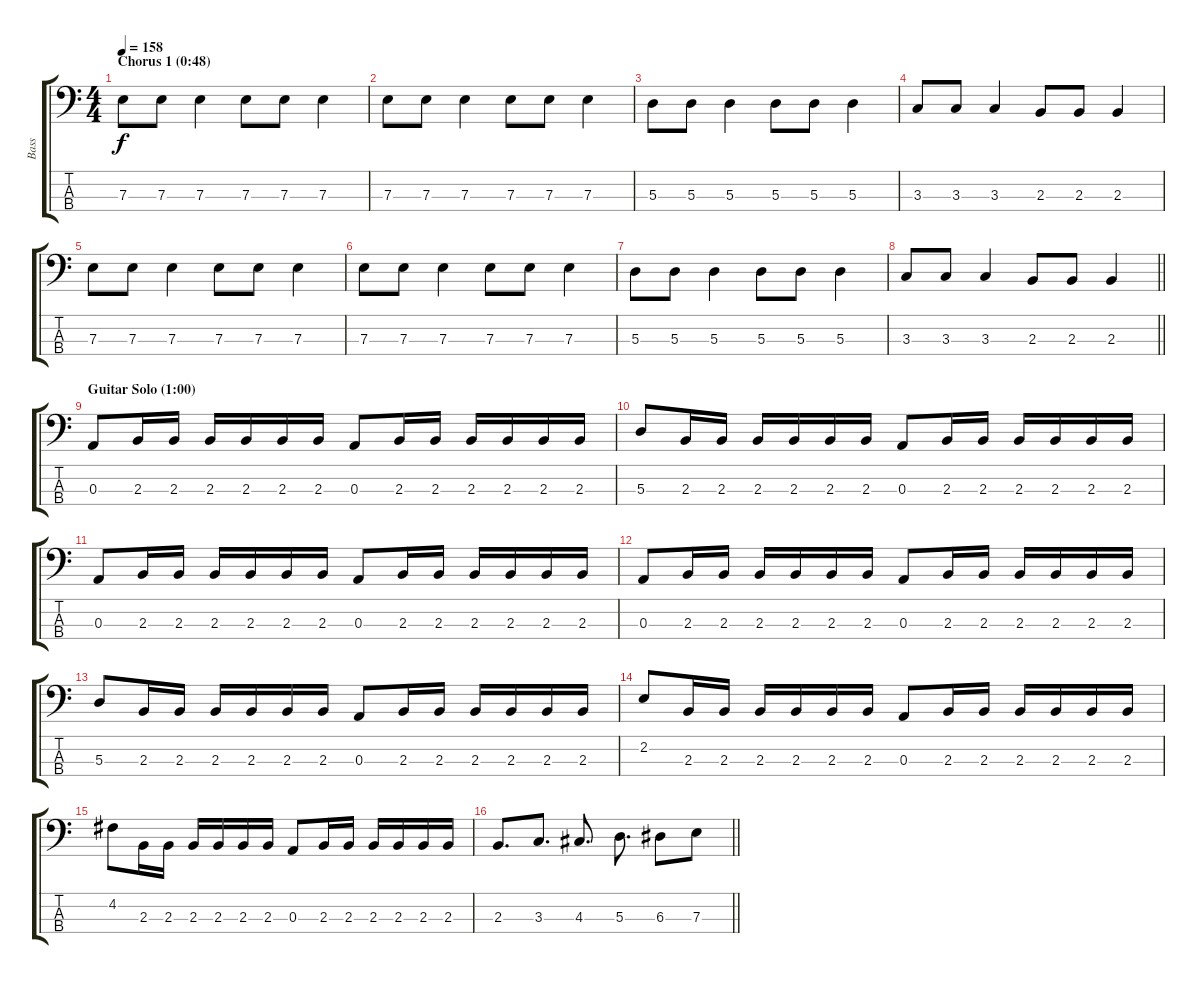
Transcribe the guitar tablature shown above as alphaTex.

\track ("Bass" "Bass") {instrument electricbassfinger}
\staff {score tabs}
\tuning (G2 D2 A1 E1) {hide}
\ts (4 4)
\section ("" "Chorus 1 (0:48)")
\tempo 158
\clef f4
\ks c
7.3.8{dy f} 7.3.8 7.3.4 7.3.8 7.3.8 7.3.4 |
7.3.8 7.3.8 7.3.4 7.3.8 7.3.8 7.3.4 |
5.3.8 5.3.8 5.3.4 5.3.8 5.3.8 5.3.4 |
3.3.8 3.3.8 3.3.4 2.3.8 2.3.8 2.3.4 |
7.3.8 7.3.8 7.3.4 7.3.8 7.3.8 7.3.4 |
7.3.8 7.3.8 7.3.4 7.3.8 7.3.8 7.3.4 |
5.3.8 5.3.8 5.3.4 5.3.8 5.3.8 5.3.4 |
\barLineRight lightlight
3.3.8 3.3.8 3.3.4 2.3.8 2.3.8 2.3.4 |
\section ("" "Guitar Solo (1:00)")
0.3.8 2.3.16 2.3.16 2.3.16 2.3.16 2.3.16 2.3.16 0.3.8 2.3.16 2.3.16 2.3.16 2.3.16 2.3.16 2.3.16 |
5.3.8 2.3.16 2.3.16 2.3.16 2.3.16 2.3.16 2.3.16 0.3.8 2.3.16 2.3.16 2.3.16 2.3.16 2.3.16 2.3.16 |
0.3.8 2.3.16 2.3.16 2.3.16 2.3.16 2.3.16 2.3.16 0.3.8 2.3.16 2.3.16 2.3.16 2.3.16 2.3.16 2.3.16 |
0.3.8 2.3.16 2.3.16 2.3.16 2.3.16 2.3.16 2.3.16 0.3.8 2.3.16 2.3.16 2.3.16 2.3.16 2.3.16 2.3.16 |
5.3.8 2.3.16 2.3.16 2.3.16 2.3.16 2.3.16 2.3.16 0.3.8 2.3.16 2.3.16 2.3.16 2.3.16 2.3.16 2.3.16 |
2.2.8 2.3.16 2.3.16 2.3.16 2.3.16 2.3.16 2.3.16 0.3.8 2.3.16 2.3.16 2.3.16 2.3.16 2.3.16 2.3.16 |
4.2.8 2.3.16 2.3.16 2.3.16 2.3.16 2.3.16 2.3.16 0.3.8 2.3.16 2.3.16 2.3.16 2.3.16 2.3.16 2.3.16 |
\barLineRight lightlight
2.3.8{d} 3.3.8{d} 4.3.8{d} 5.3.8{d} 6.3.8 7.3.8
